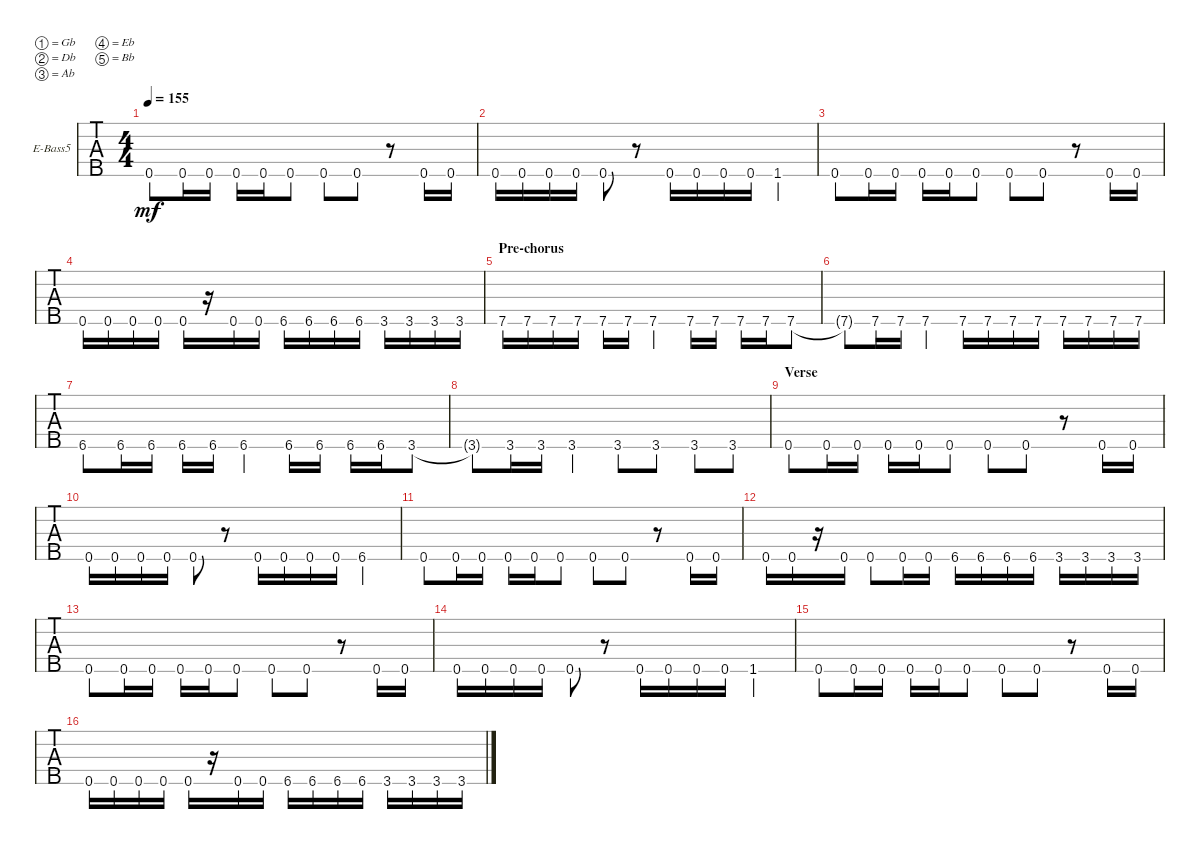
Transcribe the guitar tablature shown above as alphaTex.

\defaultSystemsLayout 4
\bracketExtendMode groupsimilarinstruments
\firstSystemTrackNameOrientation horizontal
\otherSystemsTrackNameOrientation horizontal
\track ("Pat Kavanagh" "E-Bass5") {instrument electricbassfinger}
\staff {tabs}
\tuning (Gb2 Db2 Ab1 Eb1 Bb0)
\ts (4 4)
\tempo 155
\clef g2
\ks c
0.5.8{dy mf} 0.5.16 0.5.16 0.5.16 0.5.16 0.5.8 0.5.8 0.5.8 r.8 0.5.16 0.5.16 |
0.5.16 0.5.16 0.5.16 0.5.16 0.5.8 r.8 0.5.16 0.5.16 0.5.16 0.5.16 1.5.4 |
0.5.8 0.5.16 0.5.16 0.5.16 0.5.16 0.5.8 0.5.8 0.5.8 r.8 0.5.16 0.5.16 |
0.5.16 0.5.16 0.5.16 0.5.16 0.5.16 r.16 0.5.16 0.5.16 6.5.16 6.5.16 6.5.16 6.5.16 3.5.16 3.5.16 3.5.16 3.5.16 |
\section ("" "Pre-chorus")
7.5.16 7.5.16 7.5.16 7.5.16 7.5.16 7.5.16 7.5.4 7.5.16 7.5.16 7.5.16 7.5.16 7.5.8 |
7.5{t}.8 7.5.16 7.5.16 7.5.4 7.5.16 7.5.16 7.5.16 7.5.16 7.5.16 7.5.16 7.5.16 7.5.16 |
6.5.8 6.5.16 6.5.16 6.5.16 6.5.16 6.5.4 6.5.16 6.5.16 6.5.16 6.5.16 3.5.8 |
3.5{t}.8 3.5.16 3.5.16 3.5.4 3.5.8 3.5.8 3.5.8 3.5.8 |
\section ("" "Verse")
0.5.8 0.5.16 0.5.16 0.5.16 0.5.16 0.5.8 0.5.8 0.5.8 r.8 0.5.16 0.5.16 |
0.5.16 0.5.16 0.5.16 0.5.16 0.5.8 r.8 0.5.16 0.5.16 0.5.16 0.5.16 6.5.4 |
0.5.8 0.5.16 0.5.16 0.5.16 0.5.16 0.5.8 0.5.8 0.5.8 r.8 0.5.16 0.5.16 |
0.5.16 0.5.16 r.16 0.5.16 0.5.8 0.5.16 0.5.16 6.5.16 6.5.16 6.5.16 6.5.16 3.5.16 3.5.16 3.5.16 3.5.16 |
0.5.8 0.5.16 0.5.16 0.5.16 0.5.16 0.5.8 0.5.8 0.5.8 r.8 0.5.16 0.5.16 |
0.5.16 0.5.16 0.5.16 0.5.16 0.5.8 r.8 0.5.16 0.5.16 0.5.16 0.5.16 1.5.4 |
0.5.8 0.5.16 0.5.16 0.5.16 0.5.16 0.5.8 0.5.8 0.5.8 r.8 0.5.16 0.5.16 |
0.5.16 0.5.16 0.5.16 0.5.16 0.5.16 r.16 0.5.16 0.5.16 6.5.16 6.5.16 6.5.16 6.5.16 3.5.16 3.5.16 3.5.16 3.5.16
